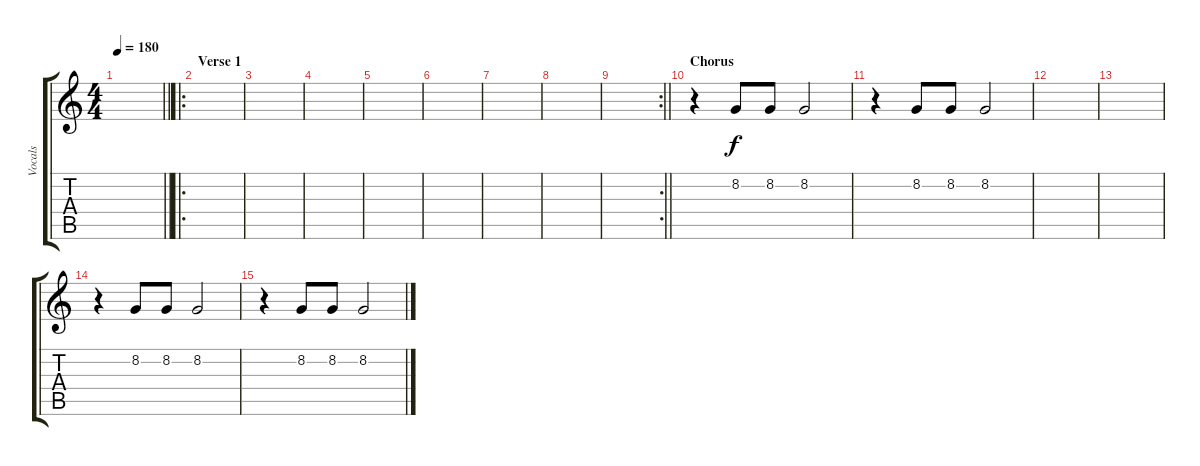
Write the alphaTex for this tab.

\track ("Vocals" "Vocals") {instrument lead1square}
\staff {score tabs}
\tuning (E4 B3 G3 D3 A2 E2) {hide}
\ts (4 4)
\tempo 180
\clef g2
\barLineRight lightlight
\ks c
|
\ro
\section ("" "Verse 1")
|
|
|
|
|
|
|
\rc 2
\barLineRight lightlight
|
\section ("" "Chorus")
r.4 8.2.8 8.2.8 8.2.2 |
r.4 8.2.8 8.2.8 8.2.2 |
|
|
r.4 8.2.8 8.2.8 8.2.2 |
r.4 8.2.8 8.2.8 8.2.2
